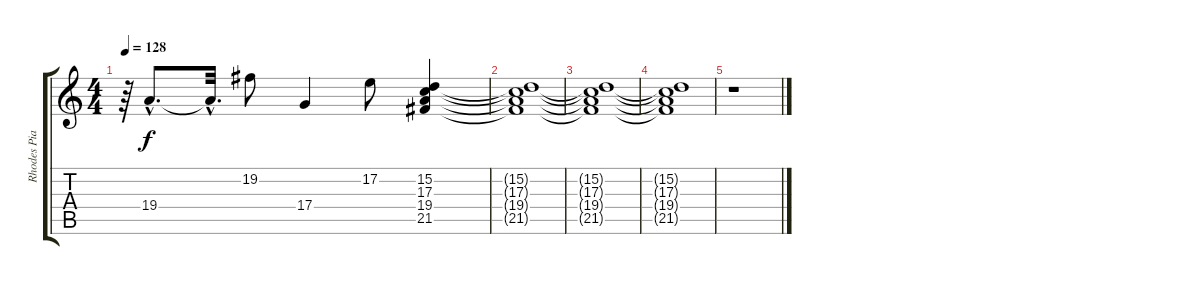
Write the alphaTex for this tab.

\track ("Rhodes Piano" "Rhodes Pia") {instrument electricpiano1}
\staff {score tabs}
\tuning (E4 B3 G3 D3 A2 E2) {hide}
\ts (4 4)
\tempo 128
\clef g2
\ks c
r.64{dy f} 19.4{hac}.8{d} 19.4{hac t}.32{d} 19.2.8 17.4.4 17.2.8 (15.2 17.3 19.4 21.5).4 |
(15.2{t} 17.3{t} 19.4{t} 21.5{t}).1 |
(15.2{t} 17.3{t} 19.4{t} 21.5{t}).1 |
(15.2{t} 17.3{t} 19.4{t} 21.5{t}).1 |
r.1
